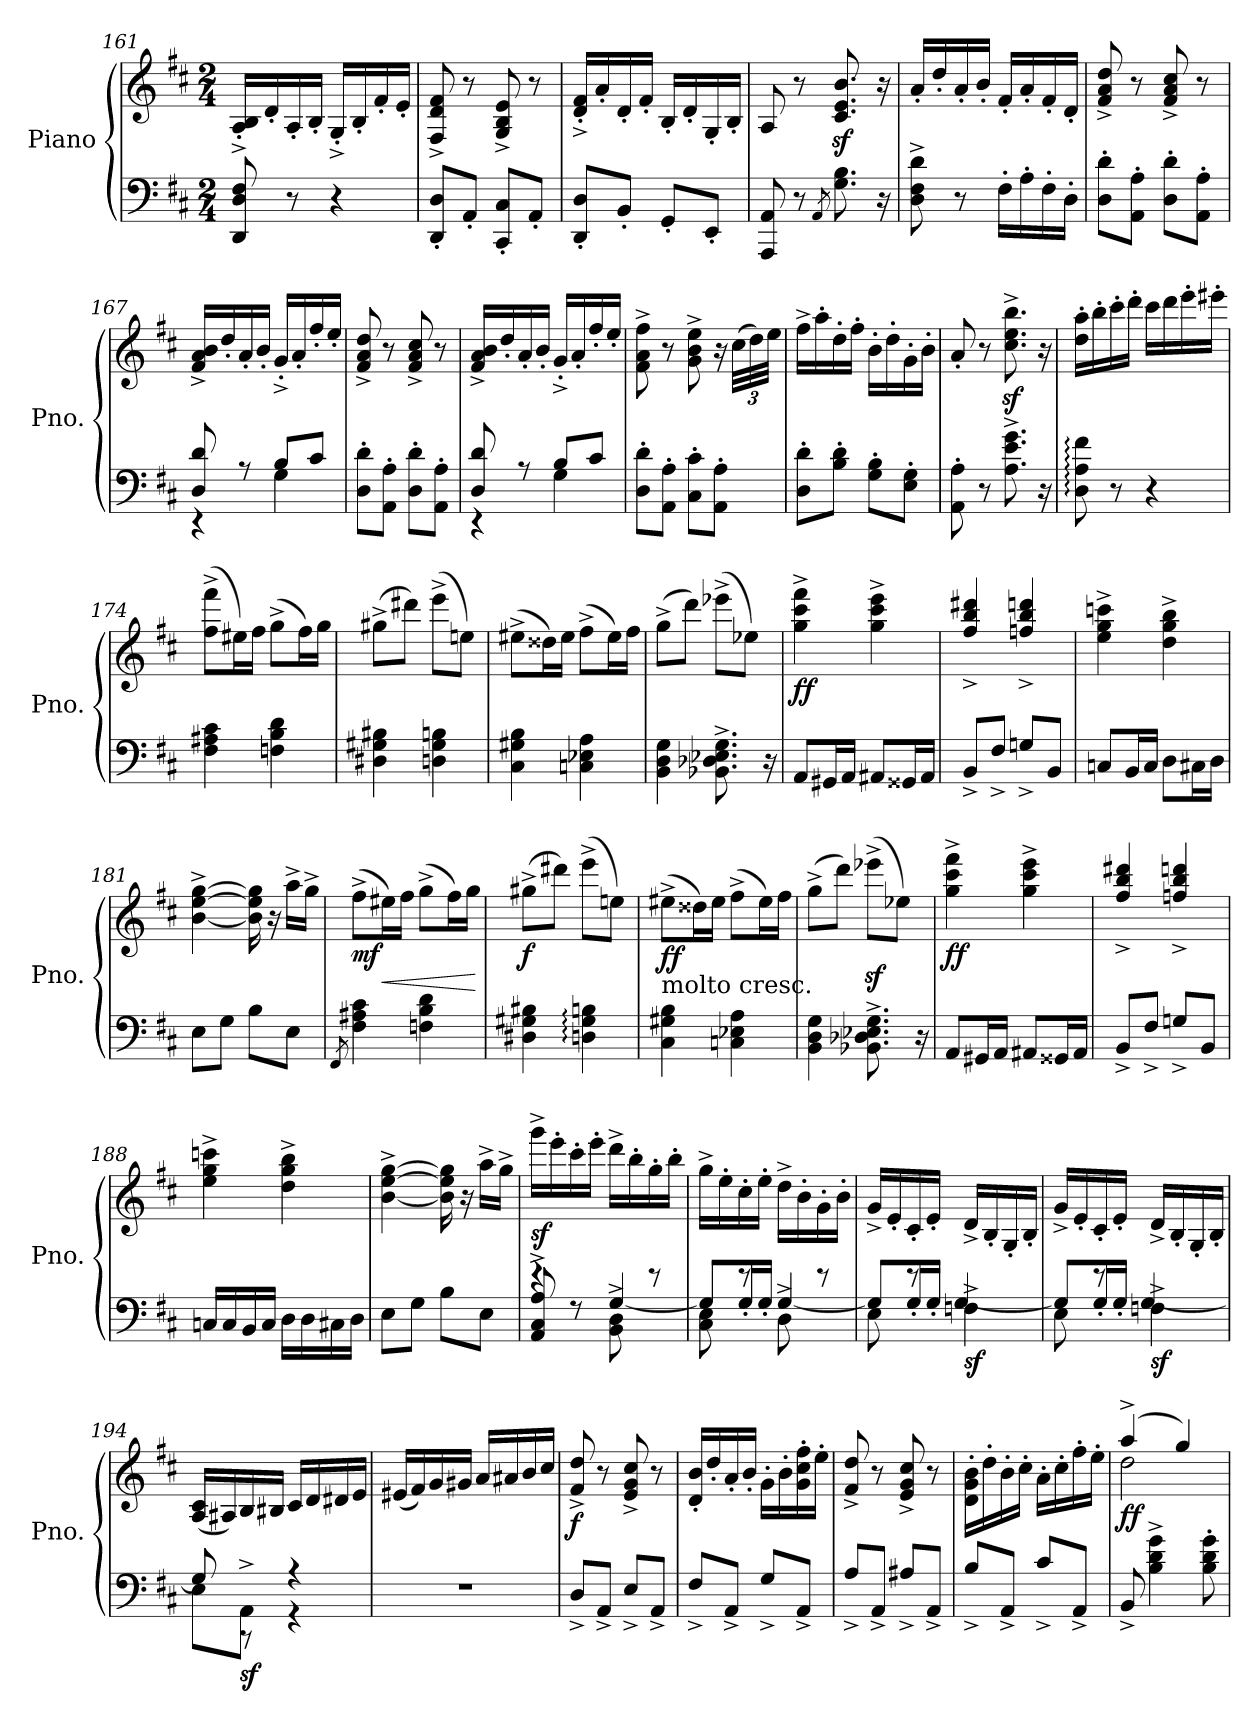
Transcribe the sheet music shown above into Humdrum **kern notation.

**kern	**kern	**dynam
*part1	*part1	*part1
*staff2	*staff1	*staff1/2
*I"Piano	*	*
*I'Pno.	*	*
*clefF4	*clefG2	*
*k[f#c#]	*k[f#c#]	*
*D:	*D:	*
*M2/4	*M2/4	*
=161	=161	=161
8DD/ 8D/ 8F#/	16A/'^ 16B/'^LL	.
.	16d'/	.
8r	16A'/	.
.	16B'/JJ	.
4r	16G'^/LL	.
.	16B'/	.
.	16f#'/	.
.	16e'/JJ	.
=162	=162	=162
8DD/' 8D/'L	8F#/^ 8d/^ 8f#/^	.
8AA'/J	8r	.
8CC#/' 8C#/'L	8G/^ 8B/^ 8e/^	.
8AA'/J	8r	.
!!LO:LB:g=z
=163	=163	=163
8DD/' 8D/'L	16d/'^ 16f#/'^LL	.
.	16a'/	.
8BB'/J	16d'/	.
.	16f#'/JJ	.
8GG'/L	16B'/LL	.
.	16d'/	.
8EE'/J	16G'/	.
.	16B'/JJ	.
=164	=164	=164
8AAA/ 8AA/	8A/	.
8r	8r	.
8qAA/	.	.
8.G\ 8.B\	8.c#/z< 8.e/z< 8.b/z<	.
16r	16r	.
=165	=165	=165
8D\^ 8F#\^ 8d\^	16a'/LL	.
.	16dd'/	.
8r	16a'/	.
.	16b'/JJ	.
16F#'\LL	16f#'/LL	.
16A'\	16a'/	.
16F#'\	16f#'/	.
16D'\JJ	16d'/JJ	.
=166	=166	=166
8D\' 8d\'L	8f#/^ 8a/^ 8dd/^	.
8AA\' 8A\'J	8r	.
8D\' 8d\'L	8f#/^ 8a/^ 8cc#/^	.
8AA\' 8A\'J	8r	.
=167	=167	=167
*^	*	*
8D/ 8d/	4rEE	16f#/^ 16a/^ 16b/^LL	.
.	.	16dd'/	.
8r	.	16a'/	.
.	.	16b'/JJ	.
8B/L	4G\	16g'^/LL	.
.	.	16a'/	.
8c#/J	.	16ff#'/	.
.	.	16ee'/JJ	.
*v	*v	*	*
!!LO:LB:g=z
=168	=168	=168
8D\' 8d\'L	8f#/^ 8a/^ 8dd/^	.
8AA\' 8A\'J	8r	.
8D\' 8d\'L	8f#/^ 8a/^ 8cc#/^	.
8AA\' 8A\'J	8r	.
=169	=169	=169
*^	*	*
8D/ 8d/	4rEE	16f#/^ 16a/^ 16b/^LL	.
.	.	16dd'/	.
8r	.	16a'/	.
.	.	16b'/JJ	.
8B/L	4G\	16g'^/LL	.
.	.	16a'/	.
8c#/J	.	16ff#'/	.
.	.	16ee'/JJ	.
*v	*v	*	*
=170	=170	=170
8D\' 8d\'L	8f#\^ 8a\^ 8ff#\^	.
8AA\' 8A\'J	8r	.
8C#\' 8c#\'L	8g\^ 8b\^ 8ee\^	.
8AA\' 8A\'J	16r	.
*	*Xbrackettup	*
.	(48cc#\LLL	.
.	48dd\)	.
.	48ee\JJJ	.
=171	=171	=171
8D\' 8d\'L	16ff#^\LL	.
.	16aa'\	.
8B\' 8d\'J	16dd'\	.
.	16ff#'\JJ	.
8G\' 8B\'L	16b'\LL	.
.	16dd'\	.
8E\' 8G\'J	16g'\	.
.	16b'\JJ	.
=172	=172	=172
8AA\' 8A\'	8a'/	.
8r	8r	.
8.A\^ 8.e\^ 8.g\^	8.cc#\z<^ 8.ee\z<^ 8.bb\z<^	.
16r	16r	.
!!LO:LB:g=z
=173	=173	=173
8D\: 8A\: 8f#\:	16dd\' 16aa\'LL	.
.	16bb'\	.
8r	16ccc#'\	.
.	16ddd'\JJ	.
4r	16ccc#\LL	.
.	16ddd\	.
.	16eee'\	.
.	16eee#X'\JJ	.
=174	=174	=174
4F#\ 4A#X\ 4c#\	(8ff#\^ 8fff#\^L	.
.	16ee#X\L)	.
.	16ff#\JJ	.
4Fn\ 4B\ 4d\	(8gg^\L	.
.	16ff#\L)	.
.	16gg\JJ	.
=175	=175	=175
4D#X\ 4G#X\ 4B#X\	(8gg#X^\L	.
.	8ddd#X\J)	.
4Dn\ 4G#\ 4Bn\	(8eee^\L	.
.	8een\J)	.
=176	=176	=176
4C#\ 4G#X\ 4B\	(8ee#X^\L	.
.	16dd##X\L)	.
.	16ee#\JJ	.
4Cn\ 4E-X\ 4A\	(8ff#^\L	.
.	16ee#\L)	.
.	16ff#\JJ	.
=177	=177	=177
4BB\ 4D\ 4G\	(8gg^\L	.
.	8ddd\J)	.
8.BB-X\^ 8.D-X\^ 8.E-X\^ 8.G\^	(8eee-X^\L	.
.	8ee-X\J)	.
16r	.	.
!!LO:LB:g=z
=178	=178	=178
!	!	!LO:DY:b
8AA/L	4gg\^ 4ccc#\^ 4fff#\^	ff
16GG#X/L	.	.
16AA/JJ	.	.
8AA#X/L	4gg\^ 4ccc#\^ 4eee\^	.
16GG##X/L	.	.
16AA#/JJ	.	.
=179	=179	=179
8BB^/L	4ff#/^ 4bb/^ 4ddd#X/^	.
8F#^/J	.	.
8Gn^/L	4ffn/^ 4bb/^ 4dddn/^	.
8BB/J	.	.
=180	=180	=180
8Cn/L	4ee\^ 4gg\^ 4cccn\^	.
16BB/L	.	.
16C/JJ	.	.
8D\L	4dd\^ 4gg\^ 4bb\^	.
16C#X\L	.	.
16D\JJ	.	.
=181	=181	=181
8E\L	[4b\^ [4ee\^ [4gg\^	.
8G\J	.	.
8B\L	16b\] 16ee\] 16gg\]	.
.	16r	.
8E\J	16aa^\LL	.
.	16gg^\JJ	.
=182	=182	=182
8qFF#/	.	.
!	!	!LO:DY:b
4F#\ 4A#X\ 4c#\	(8ff#^\L	mf
!	!	!LO:HP:b
.	16ee#X\L)	<
.	16ff#\JJ	.
4Fn\ 4B\ 4d\	(8gg^\L	.
.	16ff#\L)	.
.	16gg\JJ	.
.	.	[
!!LO:PB:g=z
=183	=183	=183
!	!	!LO:DY:b
4D#X\ 4G#X\ 4B#X\	(8gg#X^\L	f
.	8ddd#X\J)	.
4Dn\: 4G#\: 4Bn\:	(8eee^\L	.
.	8een\J)	.
=184	=184	=184
!	!LO:TX:b:t=molto cresc.	!
!	!	!LO:DY:b
4C#\ 4G#X\ 4B\	(8ee#X^\L	ff
.	16dd##X\L)	.
.	16ee#\JJ	.
4Cn\ 4E-X\ 4A\	(8ff#^\L	.
.	16ee#\L)	.
.	16ff#\JJ	.
=185	=185	=185
4BB\ 4D\ 4G\	(8gg^\L	.
.	8ddd\J)	.
8.BB-X\^ 8.D-X\^ 8.E-X\^ 8.G\^	(8eee-Xz<^\L	.
.	8ee-X\J)	.
16r	.	.
=186	=186	=186
!	!	!LO:DY:b
8AA/L	4gg\^ 4ccc#\^ 4fff#\^	ff
16GG#X/L	.	.
16AA/JJ	.	.
8AA#X/L	4gg\^ 4ccc#\^ 4eee\^	.
16GG##X/L	.	.
16AA#/JJ	.	.
=187	=187	=187
8BB^/L	4ff#/^ 4bb/^ 4ddd#X/^	.
8F#^/J	.	.
8Gn^/L	4ffn/^ 4bb/^ 4dddn/^	.
8BB/J	.	.
!!LO:PB:g=z
=188	=188	=188
16Cn/LL	4ee\^ 4gg\^ 4cccn\^	.
16C/	.	.
16BB/	.	.
16C/JJ	.	.
16D\LL	4dd\^ 4gg\^ 4bb\^	.
16D\	.	.
16C#X\	.	.
16D\JJ	.	.
!!LO:PB:g=z
=189	=189	=189
8E\L	[4b\^ [4ee\^ [4gg\^	.
8G\J	.	.
8B\L	16b\] 16ee\] 16gg\]	.
.	16r	.
8E\J	16aa^\LL	.
.	16gg^\JJ	.
=190	=190	=190
*^	*	*
!	!	!	!LO:DY:a=2
8AA/^ 8C#/^ 8A/^	4re	16ggg^\LL	sf
.	.	16eee'\	.
8r	.	16ccc#'\	.
.	.	16eee'\JJ	.
8BB\^ 8D\^	[4G/	16ddd^\LL	.
.	.	16bb'\	.
8r	.	16gg'\	.
.	.	16bb'\JJ	.
=191	=191	=191	=191
8C#\ 8E\	8G/L]	16gg^\LL	.
.	.	16ee'\	.
8r	16G'/L	16cc#'\	.
.	16G'/JJ	16ee'\JJ	.
8D^\	[4G/	16dd^\LL	.
.	.	16b'\	.
8r	.	16g'\	.
.	.	16b'\JJ	.
=192	=192	=192	=192
8E\	8G/L]	16g^/LL	.
.	.	16e'/	.
8r	16G'/L	16c#'/	.
.	16G'/JJ	16e'/JJ	.
!	!	!	!LO:DY:b=2
4Fn^\	[4G/	16d^/LL	sf
.	.	16B'/	.
.	.	16G'/	.
.	.	16B'/JJ	.
=193	=193	=193	=193
8E\	8G/L]	16g^/LL	.
.	.	16e'/	.
8r	16G'/L	16c#'/	.
.	16G'/JJ	16e'/JJ	.
!	!	!	!LO:DY:b=2
4Fn^\	[4G/	16d^/LL	sf
.	.	16B'/	.
.	.	16G'/	.
.	.	16B'/JJ	.
!!LO:LB:g=z
=194	=194	=194	=194
8E\L	8G/]	(16A/ 16c#/LL	.
.	.	16A#X/)	.
!	!	!	!LO:DY:b=2
8AA^\J	8r	16B/	sf
.	.	16B#X/JJ	.
4r	4r	16c#/LL	.
.	.	16d/	.
.	.	16d#X/	.
.	.	16e/JJ	.
*v	*v	*	*
=195	=195	=195
2r	(16e#X/LL	.
.	16f#/)	.
.	16g/	.
.	16g#X/JJ	.
.	16a/LL	.
.	16a#X/	.
.	16b/	.
.	16cc#/JJ	.
=196	=196	=196
!	!	!LO:DY:b
8D^/L	8f#/^ 8dd/^	f
8AA^/J	8r	.
8E^/L	8e/^ 8g/^ 8cc#/^	.
8AA^/J	8r	.
=197	=197	=197
8F#^/L	16d/' 16b/'LL	.
.	16dd'/	.
8AA^/J	16a'/	.
.	16b'/JJ	.
8G^/L	16g'\LL	.
.	16b'\	.
8AA^/J	16g\' 16cc#\' 16ff#\'	.
.	16ee'\JJ	.
!!LO:PB:g=z
=198	=198	=198
8A^/L	8f#/^ 8dd/^	.
8AA^/J	8r	.
8A#X^/L	8e/^ 8g/^ 8cc#/^	.
8AA^/J	8r	.
!!LO:PB:g=z
=199	=199	=199
8B^/L	16d\' 16g\' 16b\'LL	.
.	16dd'\	.
8AA^/J	16b'\	.
.	16cc#'\JJ	.
8c#^/L	16a'\LL	.
.	16cc#'\	.
8AA^/J	16ff#'\	.
.	16ee'\JJ	.
=200	=200	=200
*	*^	*
!	!	!	!LO:DY:b
8BB^/	(4aa^/	2dd\	ff
4B\^ 4d\^ 4g\^	.	.	.
.	4gg/)	.	.
8B\' 8d\' 8g\'	.	.	.
*	*v	*v	*
=	=	=
*-	*-	*-
